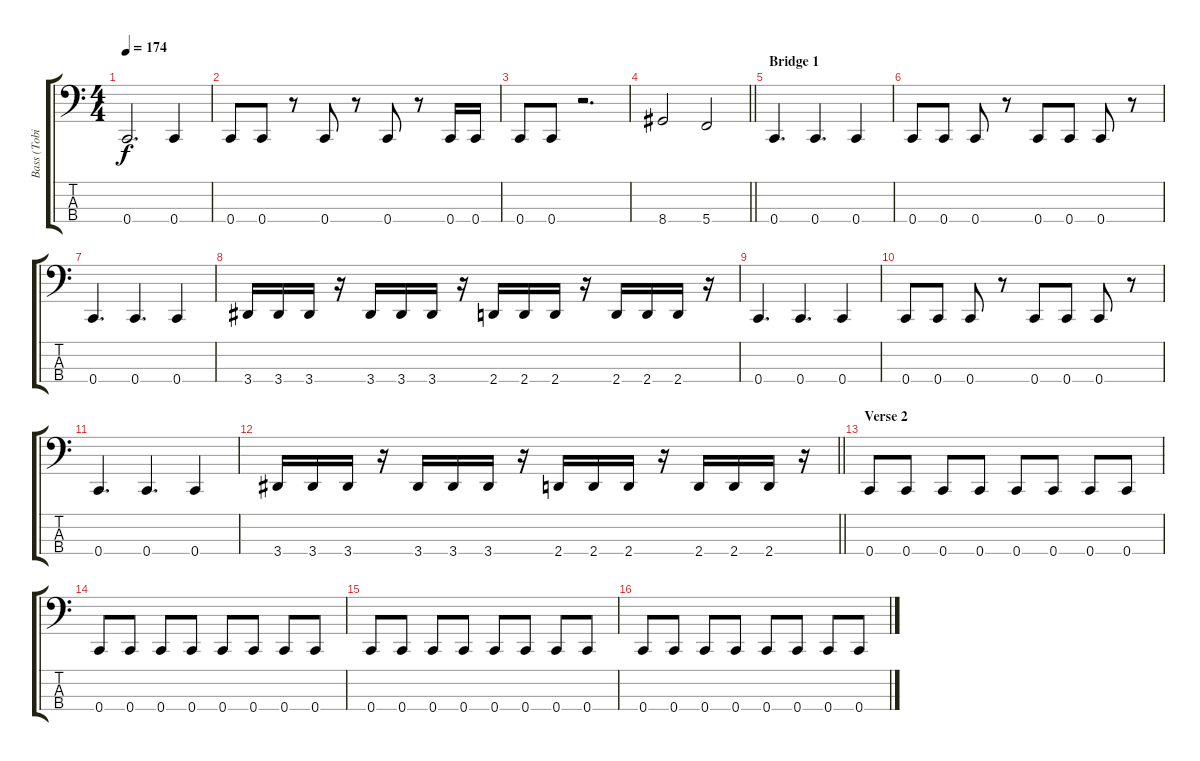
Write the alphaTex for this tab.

\track ("Bass (Tobi)" "Bass (Tobi") {instrument electricbassfinger}
\staff {score tabs}
\tuning (F2 C2 G1 C1) {hide}
\ts (4 4)
\tempo 174
\clef f4
\ks c
0.4.2{d dy f} 0.4.4 |
0.4.8 0.4.8 r.8 0.4.8 r.8 0.4.8 r.8 0.4.16 0.4.16 |
0.4.8 0.4.8 r.2{d} |
\barLineRight lightlight
8.4.2 5.4.2 |
\section ("" "Bridge 1")
0.4.4{d} 0.4.4{d} 0.4.4 |
0.4.8 0.4.8 0.4.8 r.8 0.4.8 0.4.8 0.4.8 r.8 |
0.4.4{d} 0.4.4{d} 0.4.4 |
3.4.16 3.4.16 3.4.16 r.16 3.4.16 3.4.16 3.4.16 r.16 2.4.16 2.4.16 2.4.16 r.16 2.4.16 2.4.16 2.4.16 r.16 |
0.4.4{d} 0.4.4{d} 0.4.4 |
0.4.8 0.4.8 0.4.8 r.8 0.4.8 0.4.8 0.4.8 r.8 |
0.4.4{d} 0.4.4{d} 0.4.4 |
\barLineRight lightlight
3.4.16 3.4.16 3.4.16 r.16 3.4.16 3.4.16 3.4.16 r.16 2.4.16 2.4.16 2.4.16 r.16 2.4.16 2.4.16 2.4.16 r.16 |
\section ("" "Verse 2")
0.4.8 0.4.8 0.4.8 0.4.8 0.4.8 0.4.8 0.4.8 0.4.8 |
0.4.8 0.4.8 0.4.8 0.4.8 0.4.8 0.4.8 0.4.8 0.4.8 |
0.4.8 0.4.8 0.4.8 0.4.8 0.4.8 0.4.8 0.4.8 0.4.8 |
0.4.8 0.4.8 0.4.8 0.4.8 0.4.8 0.4.8 0.4.8 0.4.8
